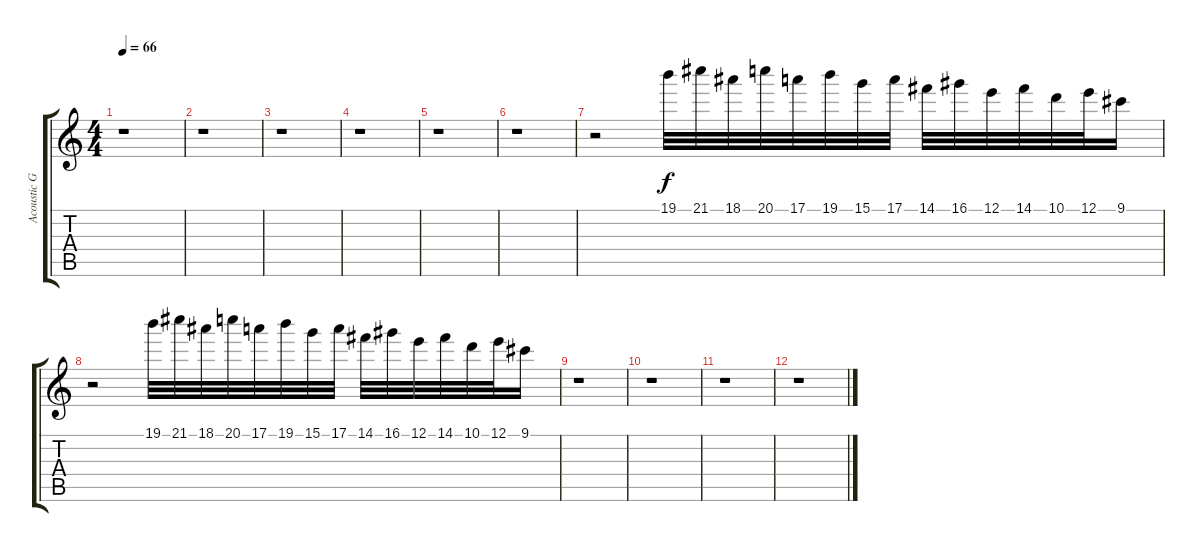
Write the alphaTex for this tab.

\track ("Acoustic Guitar (solo)" "Acoustic G") {instrument acousticguitarnylon}
\staff {score tabs}
\tuning (E4 B3 G3 D3 A2 E2) {hide}
\ts (4 4)
\tempo 66
\clef g2
\ks c
r.1{dy f} |
r.1 |
r.1 |
r.1 |
r.1 |
r.1 |
r.2 19.1.32 21.1.32 18.1.32 20.1.32 17.1.32 19.1.32 15.1.32 17.1.32 14.1.32 16.1.32 12.1.32 14.1.32 10.1.32 12.1.32 9.1.16 |
r.2 19.1.32 21.1.32 18.1.32 20.1.32 17.1.32 19.1.32 15.1.32 17.1.32 14.1.32 16.1.32 12.1.32 14.1.32 10.1.32 12.1.32 9.1.16 |
r.1 |
r.1 |
r.1 |
r.1
